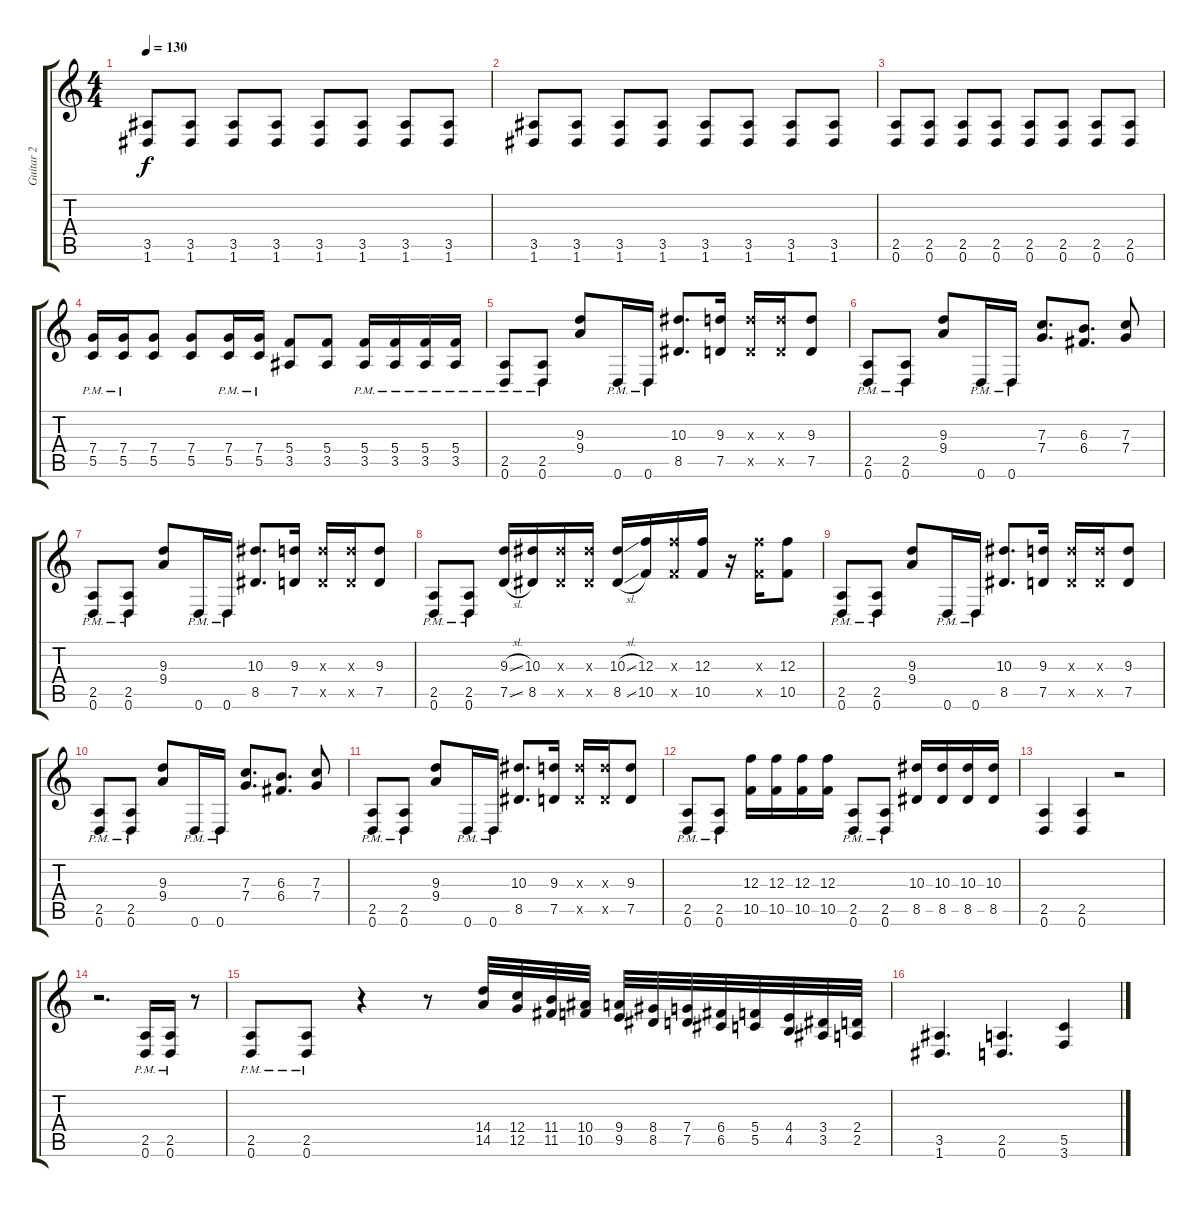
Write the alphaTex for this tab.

\track ("Guitar 2" "Guitar 2") {instrument overdrivenguitar}
\staff {score tabs}
\tuning (D4 A3 F3 C3 G2 D2) {hide}
\ts (4 4)
\tempo 130
\clef g2
\ks c
(3.5 1.6).8{dy f} (3.5 1.6).8 (3.5 1.6).8 (3.5 1.6).8 (3.5 1.6).8 (3.5 1.6).8 (3.5 1.6).8 (3.5 1.6).8 |
(3.5 1.6).8 (3.5 1.6).8 (3.5 1.6).8 (3.5 1.6).8 (3.5 1.6).8 (3.5 1.6).8 (3.5 1.6).8 (3.5 1.6).8 |
(2.5 0.6).8 (2.5 0.6).8 (2.5 0.6).8 (2.5 0.6).8 (2.5 0.6).8 (2.5 0.6).8 (2.5 0.6).8 (2.5 0.6).8 |
(7.4{pm} 5.5{pm}).16 (7.4{pm} 5.5{pm}).16 (7.4 5.5).8 (7.4 5.5).8 (7.4{pm} 5.5{pm}).16 (7.4{pm} 5.5{pm}).16 (5.4 3.5).8 (5.4 3.5).8 (5.4{pm} 3.5{pm}).16 (5.4{pm} 3.5{pm}).16 (5.4{pm} 3.5{pm}).16 (5.4{pm} 3.5{pm}).16 |
(2.5{pm} 0.6{pm}).8 (2.5{pm} 0.6{pm}).8 (9.3 9.4).8 0.6{pm}.16 0.6{pm}.16 (10.3 8.5).8{d} (9.3 7.5).16 (9.3{x} 7.5{x}).16 (9.3{x} 7.5{x}).16 (9.3 7.5).8 |
(2.5{pm} 0.6{pm}).8 (2.5{pm} 0.6{pm}).8 (9.3 9.4).8 0.6{pm}.16 0.6{pm}.16 (7.3 7.4).8{d} (6.3 6.4).8{d} (7.3 7.4).8 |
(2.5{pm} 0.6{pm}).8 (2.5{pm} 0.6{pm}).8 (9.3 9.4).8 0.6{pm}.16 0.6{pm}.16 (10.3 8.5).8{d} (9.3 7.5).16 (9.3{x} 7.5{x}).16 (9.3{x} 7.5{x}).16 (9.3 7.5).8 |
(2.5{pm} 0.6{pm}).8 (2.5{pm} 0.6{pm}).8 (9.3{sl} 7.5{sl}).16 (10.3 8.5).16 (10.3{x} 8.5{x}).16 (10.3{x} 8.5{x}).16 (10.3{sl} 8.5{sl}).16 (12.3 10.5).16 (12.3{x} 10.5{x}).16 (12.3 10.5).16 r.16 (12.3{x} 10.5{x}).16 (12.3 10.5).8 |
(2.5{pm} 0.6{pm}).8 (2.5{pm} 0.6{pm}).8 (9.3 9.4).8 0.6{pm}.16 0.6{pm}.16 (10.3 8.5).8{d} (9.3 7.5).16 (9.3{x} 7.5{x}).16 (9.3{x} 7.5{x}).16 (9.3 7.5).8 |
(2.5{pm} 0.6{pm}).8 (2.5{pm} 0.6{pm}).8 (9.3 9.4).8 0.6{pm}.16 0.6{pm}.16 (7.3 7.4).8{d} (6.3 6.4).8{d} (7.3 7.4).8 |
(2.5{pm} 0.6{pm}).8 (2.5{pm} 0.6{pm}).8 (9.3 9.4).8 0.6{pm}.16 0.6{pm}.16 (10.3 8.5).8{d} (9.3 7.5).16 (9.3{x} 7.5{x}).16 (9.3{x} 7.5{x}).16 (9.3 7.5).8 |
(2.5{pm} 0.6{pm}).8 (2.5{pm} 0.6{pm}).8 (12.3 10.5).16 (12.3 10.5).16 (12.3 10.5).16 (12.3 10.5).16 (2.5{pm} 0.6{pm}).8 (2.5{pm} 0.6{pm}).8 (10.3 8.5).16 (10.3 8.5).16 (10.3 8.5).16 (10.3 8.5).16 |
(2.5 0.6).4 (2.5 0.6).4 r.2 |
r.2{d} (2.5{pm} 0.6{pm}).16 (2.5{pm} 0.6{pm}).16 r.8 |
(2.5{pm} 0.6{pm}).8 (2.5{pm} 0.6{pm}).8 r.4 r.8 (14.4 14.5).32 (12.4 12.5).32 (11.4 11.5).32 (10.4 10.5).32 (9.4 9.5).32 (8.4 8.5).32 (7.4 7.5).32 (6.4 6.5).32 (5.4 5.5).32 (4.4 4.5).32 (3.4 3.5).32 (2.4 2.5).32 |
(3.5 1.6).4{d} (2.5 0.6).4{d} (5.5 3.6).4
